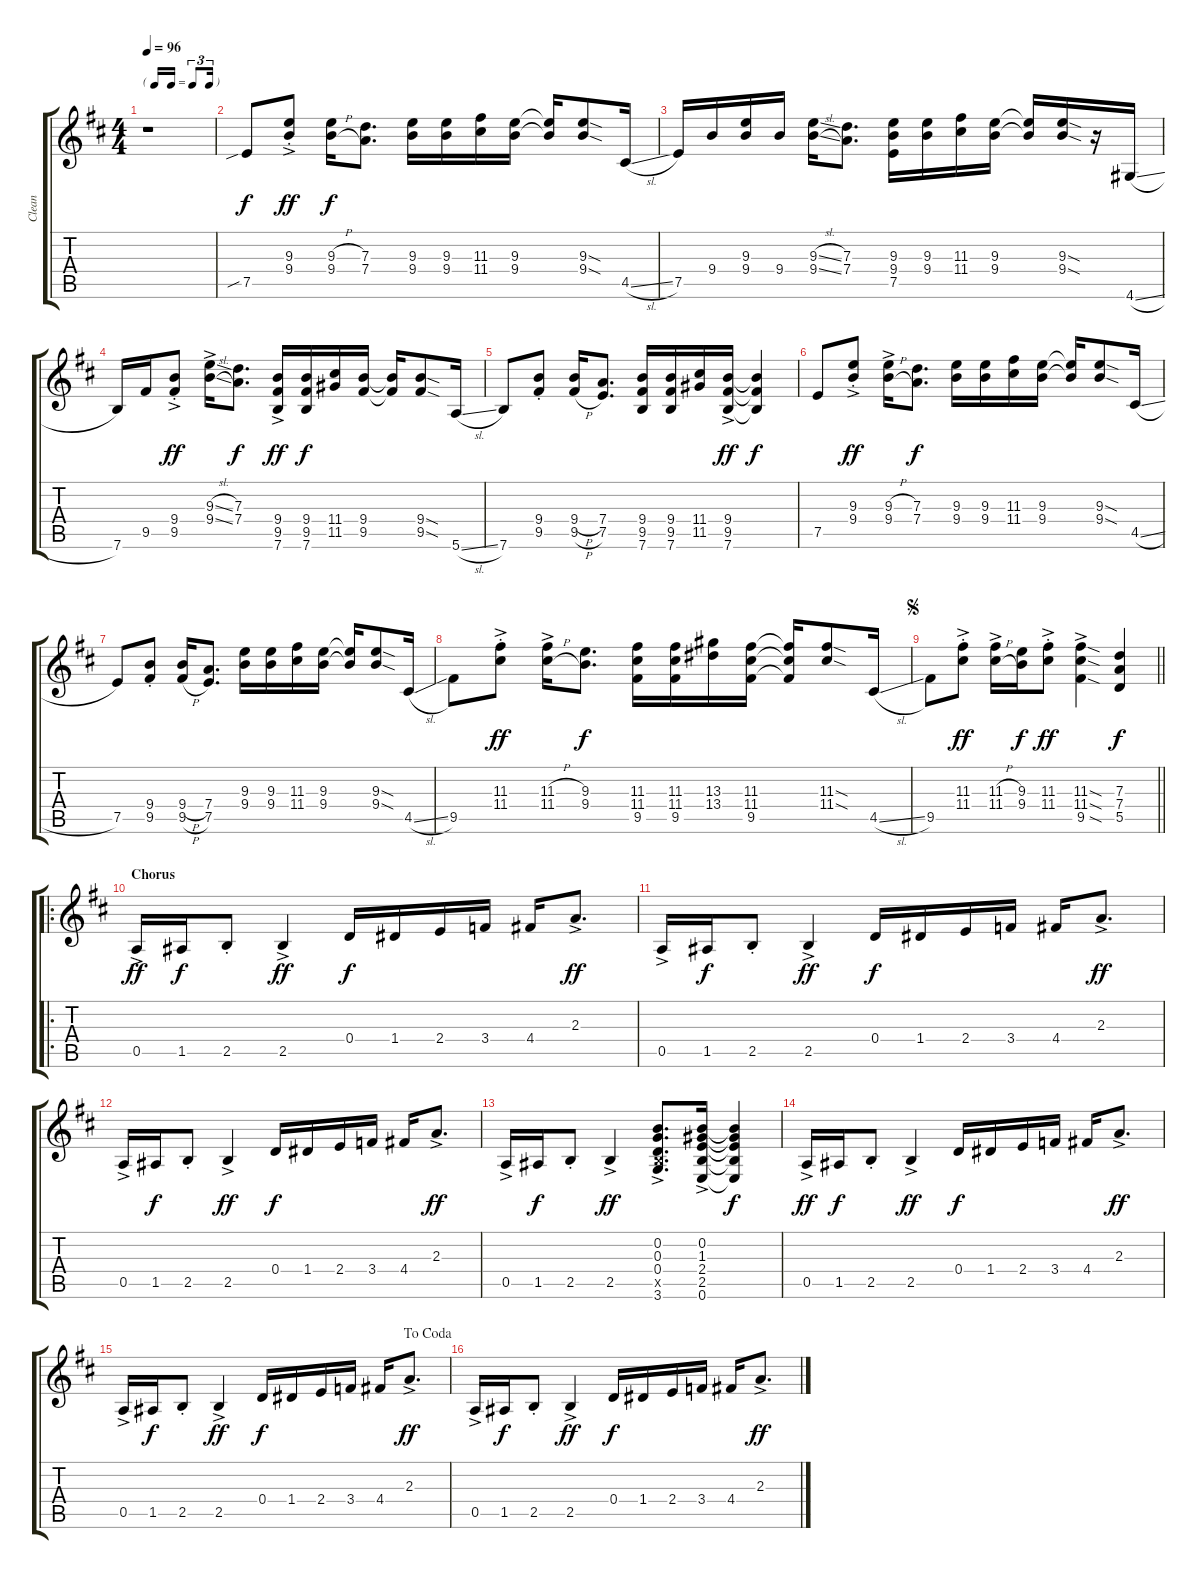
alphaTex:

\track ("Clean" "Clean") {instrument electricguitarclean}
\staff {score tabs}
\tuning (E4 B3 G3 D3 A2 E2) {hide}
\ts (4 4)
\tf triplet16th
\tempo 96
\clef g2
\ks d
r.1{dy f instrument electricguitarclean} |
7.5{sib}.8 (9.3{ac st} 9.4{ac st}).8{dy ff} (9.3{h} 9.4{h}).16{dy f} (7.3 7.4).8{d} (9.3 9.4).16 (9.3 9.4).16 (11.3 11.4).16 (9.3 9.4).16 (9.3{t} 9.4{t}).16 (9.3{sod} 9.4{sod}).8 4.5{sl}.16 |
7.5.16 9.4.16 (9.3 9.4).16 9.4.16 (9.3{sl} 9.4{sl}).16 (7.3 7.4).8{d} (9.3 9.4 7.5).16 (9.3 9.4).16 (11.3 11.4).16 (9.3 9.4).16 (9.3{t} 9.4{t}).16 (9.3{sod} 9.4{sod}).16 r.16 4.6{sl}.16 |
7.6.16 9.5.16 (9.4{ac st} 9.5{ac st}).8{dy ff} (9.3{sl ac} 9.4{sl ac}).16 (7.3 7.4).8{d dy f} (9.4{ac} 9.5{ac} 7.6{ac}).16{dy ff} (9.4 9.5 7.6).16{dy f} (11.4 11.5).16 (9.4 9.5).16 (9.4{t} 9.5{t}).16 (9.4{sod} 9.5{sod}).8 5.6{sl}.16 |
7.6.8 (9.4{st} 9.5{st}).8 (9.4{h} 9.5{h}).16 (7.4 7.5).8{d} (9.4 9.5 7.6).16 (9.4 9.5 7.6).16 (11.4 11.5).16 (9.4{ac} 9.5{ac} 7.6{ac}).16{dy ff} (9.4{t} 9.5{t} 7.6{t}).4{dy f} |
7.5.8 (9.3{ac st} 9.4{ac st}).8{dy ff} (9.3{h ac} 9.4{h ac}).16 (7.3 7.4).8{d dy f} (9.3 9.4).16 (9.3 9.4).16 (11.3 11.4).16 (9.3 9.4).16 (9.3{t} 9.4{t}).16 (9.3{sod} 9.4{sod}).8 4.5{sl}.16 |
7.5.8 (9.4{st} 9.5{st}).8 (9.4{h} 9.5{h}).16 (7.4 7.5).8{d} (9.3 9.4).16 (9.3 9.4).16 (11.3 11.4).16 (9.3 9.4).16 (9.3{t} 9.4{t}).16 (9.3{sod} 9.4{sod}).8 4.5{sl}.16 |
9.5.8 (11.3{ac st} 11.4{ac st}).8{dy ff} (11.3{h ac} 11.4{h ac}).16 (9.3 9.4).8{d dy f} (11.3 11.4 9.5).16 (11.3 11.4 9.5).16 (13.3 13.4).16 (11.3 11.4 9.5).16 (11.3{t} 11.4{t} 9.5{t}).16 (11.3{sod} 11.4{sod}).8 4.5{sl}.16 |
\jump segno
\barLineRight lightlight
9.5.8 (11.3{ac st} 11.4{ac st}).8{dy ff} (11.3{h ac} 11.4{h ac}).16 (9.3 9.4).16{dy f} (11.3{ac st} 11.4{ac st}).8{dy ff} (11.3{sod ac} 11.4{sod ac} 9.5{sod ac}).4 (7.3 7.4 5.5).4{dy f} |
\ro
\section ("" "Chorus")
0.5{ac}.16{dy ff} 1.5.16{dy f} 2.5{st}.8 2.5{ac}.4{dy ff} 0.4.16{dy f} 1.4.16 2.4.16 3.4.16 4.4.16 2.3{ac}.8{d dy ff} |
0.5{ac}.16 1.5.16{dy f} 2.5{st}.8 2.5{ac}.4{dy ff} 0.4.16{dy f} 1.4.16 2.4.16 3.4.16 4.4.16 2.3{ac}.8{d dy ff} |
0.5{ac}.16 1.5.16{dy f} 2.5{st}.8 2.5{ac}.4{dy ff} 0.4.16{dy f} 1.4.16 2.4.16 3.4.16 4.4.16 2.3{ac}.8{d dy ff} |
0.5{ac}.16 1.5.16{dy f} 2.5{st}.8 2.5{ac}.4{dy ff} (0.2{ac} 0.3{ac} 0.4{ac} 2.5{ac x} 3.6{ac}).8{d} (0.2{ac} 1.3{ac} 2.4{ac} 2.5{ac} 0.6{ac}).16 (0.2{t} 1.3{t} 2.4{t} 2.5{t} 0.6{t}).4{dy f} |
0.5{ac}.16{dy ff} 1.5.16{dy f} 2.5{st}.8 2.5{ac}.4{dy ff} 0.4.16{dy f} 1.4.16 2.4.16 3.4.16 4.4.16 2.3{ac}.8{d dy ff} |
\jump dacoda
0.5{ac}.16 1.5.16{dy f} 2.5{st}.8 2.5{ac}.4{dy ff} 0.4.16{dy f} 1.4.16 2.4.16 3.4.16 4.4.16 2.3{ac}.8{d dy ff} |
0.5{ac}.16 1.5.16{dy f} 2.5{st}.8 2.5{ac}.4{dy ff} 0.4.16{dy f} 1.4.16 2.4.16 3.4.16 4.4.16 2.3{ac}.8{d dy ff}
